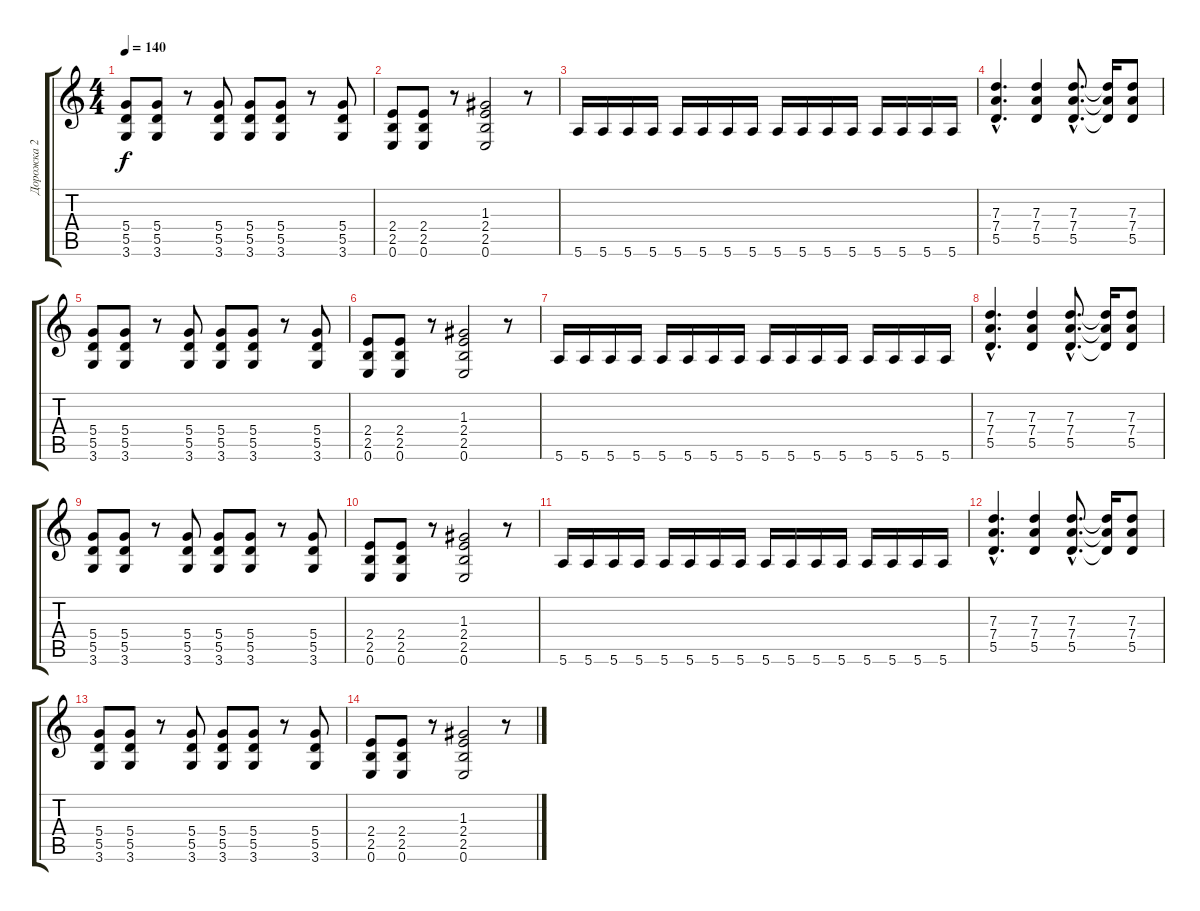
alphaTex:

\track ("Дорожка 2" "Дорожка 2") {instrument overdrivenguitar}
\staff {score tabs}
\tuning (E4 B3 G3 D3 A2 E2) {hide}
\ts (4 4)
\tempo 140
\clef g2
\ks c
(5.4 5.5 3.6).8{dy f} (5.4 5.5 3.6).8 r.8 (5.4 5.5 3.6).8 (5.4 5.5 3.6).8 (5.4 5.5 3.6).8 r.8 (5.4 5.5 3.6).8 |
(2.4 2.5 0.6).8 (2.4 2.5 0.6).8 r.8 (1.3 2.4 2.5 0.6).2 r.8 |
5.6.16 5.6.16 5.6.16 5.6.16 5.6.16 5.6.16 5.6.16 5.6.16 5.6.16 5.6.16 5.6.16 5.6.16 5.6.16 5.6.16 5.6.16 5.6.16 |
(7.3{hac} 7.4{hac} 5.5{hac}).4{d} (7.3 7.4 5.5).4 (7.3{hac} 7.4{hac} 5.5{hac}).8{d} (7.3{t} 7.4{t} 5.5{t}).16 (7.3 7.4 5.5).8 |
(5.4 5.5 3.6).8 (5.4 5.5 3.6).8 r.8 (5.4 5.5 3.6).8 (5.4 5.5 3.6).8 (5.4 5.5 3.6).8 r.8 (5.4 5.5 3.6).8 |
(2.4 2.5 0.6).8 (2.4 2.5 0.6).8 r.8 (1.3 2.4 2.5 0.6).2 r.8 |
5.6.16 5.6.16 5.6.16 5.6.16 5.6.16 5.6.16 5.6.16 5.6.16 5.6.16 5.6.16 5.6.16 5.6.16 5.6.16 5.6.16 5.6.16 5.6.16 |
(7.3{hac} 7.4{hac} 5.5{hac}).4{d} (7.3 7.4 5.5).4 (7.3{hac} 7.4{hac} 5.5{hac}).8{d} (7.3{t} 7.4{t} 5.5{t}).16 (7.3 7.4 5.5).8 |
(5.4 5.5 3.6).8 (5.4 5.5 3.6).8 r.8 (5.4 5.5 3.6).8 (5.4 5.5 3.6).8 (5.4 5.5 3.6).8 r.8 (5.4 5.5 3.6).8 |
(2.4 2.5 0.6).8 (2.4 2.5 0.6).8 r.8 (1.3 2.4 2.5 0.6).2 r.8 |
5.6.16 5.6.16 5.6.16 5.6.16 5.6.16 5.6.16 5.6.16 5.6.16 5.6.16 5.6.16 5.6.16 5.6.16 5.6.16 5.6.16 5.6.16 5.6.16 |
(7.3{hac} 7.4{hac} 5.5{hac}).4{d} (7.3 7.4 5.5).4 (7.3{hac} 7.4{hac} 5.5{hac}).8{d} (7.3{t} 7.4{t} 5.5{t}).16 (7.3 7.4 5.5).8 |
(5.4 5.5 3.6).8 (5.4 5.5 3.6).8 r.8 (5.4 5.5 3.6).8 (5.4 5.5 3.6).8 (5.4 5.5 3.6).8 r.8 (5.4 5.5 3.6).8 |
(2.4 2.5 0.6).8 (2.4 2.5 0.6).8 r.8 (1.3 2.4 2.5 0.6).2 r.8
